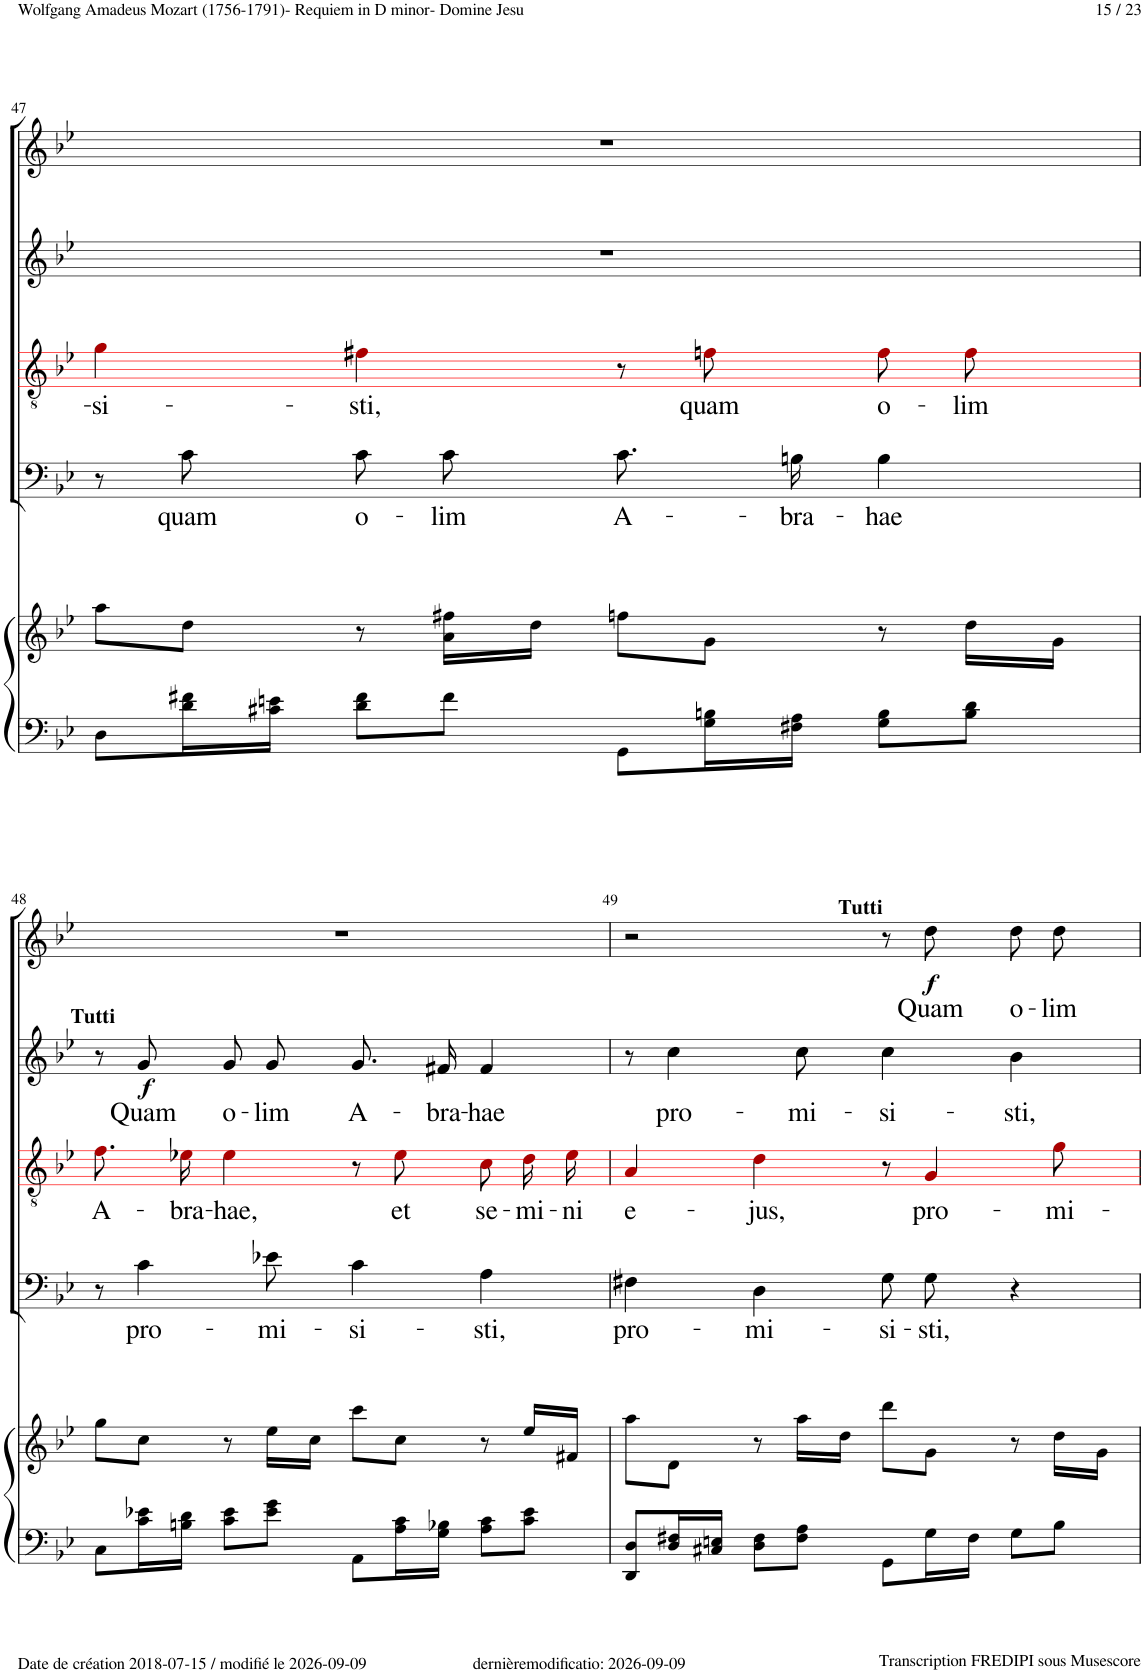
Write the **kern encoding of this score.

**kern	**kern	**kern	**text	**kern	**text	**kern	**text	**dynam	**kern	**text	**dynam
*part5	*part5	*part4	*part4	*part3	*part3	*part2	*part2	*part2	*part1	*part1	*part1
*staff6	*staff5	*staff4	*staff4	*staff3	*staff3	*staff2	*staff2	*staff2	*staff1	*staff1	*staff1
*I"Piano	*	*I"Bass	*	*I"Tenor	*	*I"Alto	*	*	*I"Soprano	*	*
*I'Pno	*	*	*	*	*	*	*	*	*	*	*
!!LO:PB:g=z
*clefF4	*clefG2	*clefF4	*	*clefGv2	*	*clefG2	*	*	*clefG2	*	*
*	*	*	*	*ITrd8c14	*	*	*	*	*	*	*
*k[b-e-]	*k[b-e-]	*k[b-e-]	*	*k[b-e-]	*	*k[b-e-]	*	*	*k[b-e-]	*	*
*M4/4	*M4/4	*M4/4	*	*M4/4	*	*M4/4	*	*	*M4/4	*	*
*met(c)	*met(c)	*met(c)	*	*met(c)	*	*met(c)	*	*	*met(c)	*	*
=47	=47	=47	=47	=47	=47	=47	=47	=47	=47	=47	=47
!	!	!	!	!	!LO:LY:b	!	!	!	!	!	!
8D\L	8aa\L	8r	.	4g!i\	-si-	1r	.	.	1r	.	.
!	!	!	!LO:LY:b	!	!	!	!	!	!	!	!
16d\ 16f#X\L	8dd\J	8c!\	quam	.	.	.	.	.	.	.	.
16c#X\ 16en\JJ	.	.	.	.	.	.	.	.	.	.	.
!	!	!	!LO:LY:b	!	!LO:LY:b	!	!	!	!	!	!
8d\ 8f#\L	8r	8c!\L	o-	4f#X!i\	-sti,	.	.	.	.	.	.
!	!	!	!LO:LY:b	!	!	!	!	!	!	!	!
8f#\J	16a\ 16ff#X\LL	8c!\J	-lim	.	.	.	.	.	.	.	.
.	16dd\JJ	.	.	.	.	.	.	.	.	.	.
!	!	!	!LO:LY:b	!	!	!	!	!	!	!	!
8GG\L	8ffn\L	8.c!\L	A-	8r	.	.	.	.	.	.	.
!	!	!	!	!	!LO:LY:b	!	!	!	!	!	!
16G\ 16Bn\L	8g\J	.	.	8fn!i\	quam	.	.	.	.	.	.
!	!	!	!LO:LY:b	!	!	!	!	!	!	!	!
16F#X\ 16A\JJ	.	16Bn!\Jk	-bra-	.	.	.	.	.	.	.	.
!	!	!	!LO:LY:b	!	!LO:LY:b	!	!	!	!	!	!
8G\ 8B\L	8r	4B!\	-hae	8f!i\L	o-	.	.	.	.	.	.
!	!	!	!	!	!LO:LY:b	!	!	!	!	!	!
8B\ 8d\J	16dd\LL	.	.	8f!i\J	-lim	.	.	.	.	.	.
.	16g\JJ	.	.	.	.	.	.	.	.	.	.
!!LO:LB:g=z
=48	=48	=48	=48	=48	=48	=48	=48	=48	=48	=48	=48
!	!	!	!	!	!LO:LY:b	!	!	!	!	!	!
8C\L	8gg\L	8r	.	8.f!i\L	A-	8r	.	.	1r	.	.
!	!	!	!	!	!	!LO:TX:a:B:t=Tutti	!	!	!	!	!
!	!	!	!LO:LY:b	!	!	!	!LO:LY:b	!LO:DY:b	!	!	!
16c\ 16e-X\L	8cc\J	4c!\	pro-	.	.	8g!/	Quam	f	.	.	.
!	!	!	!	!	!LO:LY:b	!	!	!	!	!	!
16Bn\ 16d\JJ	.	.	.	16e-X!i\Jk	-bra-	.	.	.	.	.	.
!	!	!	!	!	!LO:LY:b	!	!LO:LY:b	!	!	!	!
8c\ 8e-\L	8r	.	.	4e-!i\	-hae,	8g!/L	o-	.	.	.	.
!	!	!	!LO:LY:b	!	!	!	!LO:LY:b	!	!	!	!
8e-\ 8g\J	16ee-\LL	8e-X!\	-mi-	.	.	8g!/J	-lim	.	.	.	.
.	16cc\JJ	.	.	.	.	.	.	.	.	.	.
!	!	!	!LO:LY:b	!	!	!	!LO:LY:b	!	!	!	!
8AA\L	8ccc\L	4c!\	-si-	8r	.	8.g!/L	A-	.	.	.	.
!	!	!	!	!	!LO:LY:b	!	!	!	!	!	!
16A\ 16c\L	8cc\J	.	.	8e-!i\	et	.	.	.	.	.	.
!	!	!	!	!	!	!	!LO:LY:b	!	!	!	!
16G\ 16B-X\JJ	.	.	.	.	.	16f#X!/Jk	-bra-	.	.	.	.
!	!	!	!LO:LY:b	!	!LO:LY:b	!	!LO:LY:b	!	!	!	!
8A\ 8c\L	8r	4A!\	-sti,	8c!i\L	se-	4f#!/	-hae	.	.	.	.
!	!	!	!	!	!LO:LY:b	!	!	!	!	!	!
8c\ 8e-\J	16ee-/LL	.	.	16d!i\L	-mi-	.	.	.	.	.	.
!	!	!	!	!	!LO:LY:b	!	!	!	!	!	!
.	16f#X/JJ	.	.	16e-!i\JJ	-ni	.	.	.	.	.	.
=49	=49	=49	=49	=49	=49	=49	=49	=49	=49	=49	=49
!	!	!	!LO:LY:b	!	!LO:LY:b	!	!	!	!	!	!
8DD/ 8D/L	8aa\L	4F#X!\	pro-	4A!i/	e-	8r	.	.	2r	.	.
!	!	!	!	!	!	!	!LO:LY:b	!	!	!	!
16D/ 16F#X/L	8d\J	.	.	.	.	4cc!\	pro-	.	.	.	.
16C#X/ 16En/JJ	.	.	.	.	.	.	.	.	.	.	.
!	!	!	!LO:LY:b	!	!LO:LY:b	!	!	!	!	!	!
8D\ 8F#\L	8r	4D!\	-mi-	4d!i\	-jus,	.	.	.	.	.	.
!	!	!	!	!	!	!	!LO:LY:b	!	!	!	!
8F#\ 8A\J	16aa\LL	.	.	.	.	8cc!\	-mi-	.	.	.	.
.	16dd\JJ	.	.	.	.	.	.	.	.	.	.
!	!	!	!LO:LY:b	!	!	!	!LO:LY:b	!	!	!	!
8GG\L	8ddd\L	8G!\L	-si-	8r	.	4cc!\	-si-	.	8r	.	.
!	!	!	!	!	!	!	!	!	!LO:TX:a:B:t=Tutti	!	!
!	!	!	!LO:LY:b	!	!LO:LY:b	!	!	!	!	!LO:LY:b	!LO:DY:b
16G\L	8g\J	8G!\J	-sti,	4G!i/	pro-	.	.	.	8dd!\	Quam	f
16F#\JJ	.	.	.	.	.	.	.	.	.	.	.
!	!	!	!	!	!	!	!LO:LY:b	!	!	!LO:LY:b	!
8G\L	8r	4r	.	.	.	4b-!\	-sti,	.	8dd!\L	o-	.
!	!	!	!	!	!LO:LY:b	!	!	!	!	!LO:LY:b	!
8B-\J	16dd\LL	.	.	8g!i\	-mi-	.	.	.	8dd!\J	-lim	.
.	16g\JJ	.	.	.	.	.	.	.	.	.	.
=	=	=	=	=	=	=	=	=	=	=	=
*-	*-	*-	*-	*-	*-	*-	*-	*-	*-	*-	*-
